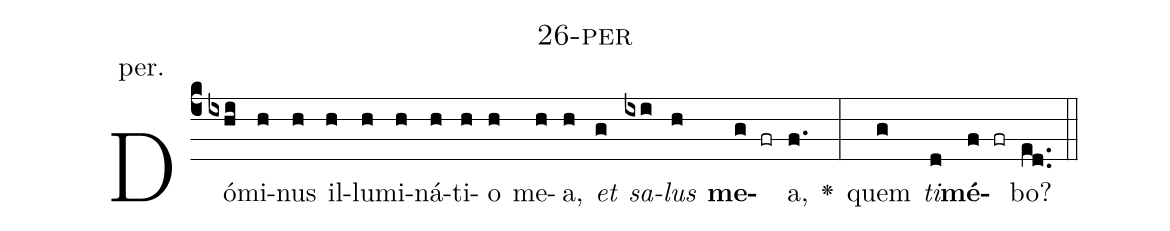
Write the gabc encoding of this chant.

name: 26-per;
annotation: per.;
%%
(c4)Dó(ixhi)mi(h)nus(h) il(h)lu(h)mi(h)ná(h)ti(h)o(h) me(h)a,(h) <i>et</i>(g) <i>sa</i>(ixi)<i>lus</i>(h) <b>me</b>(g fr)a,(f.) <v>\greheightstar</v>(:) quem(g) <i>ti</i>(d)<b>mé</b>(f fr)bo?(ed..) (::)


%E(g) u(g) o(g) u(d) a(f) e.(ed..) (::)
